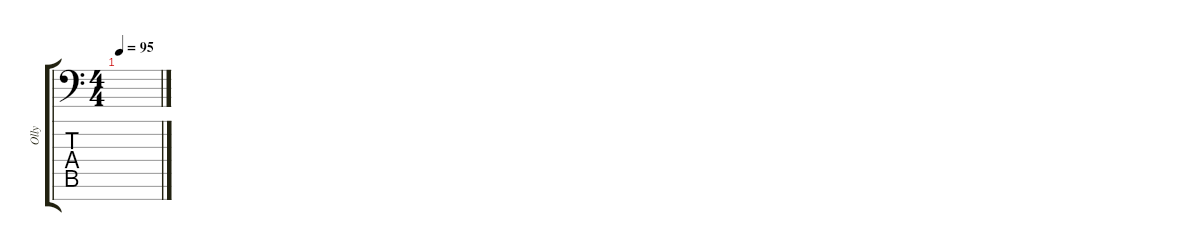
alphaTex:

\track ("Olly" "Olly") {instrument overdrivenguitar}
\staff {score tabs}
\tuning (E4 B3 G3 D3 A2 D2 C-1) {hide}
\ts (4 4)
\tempo 95
\clef f4
\ks c
